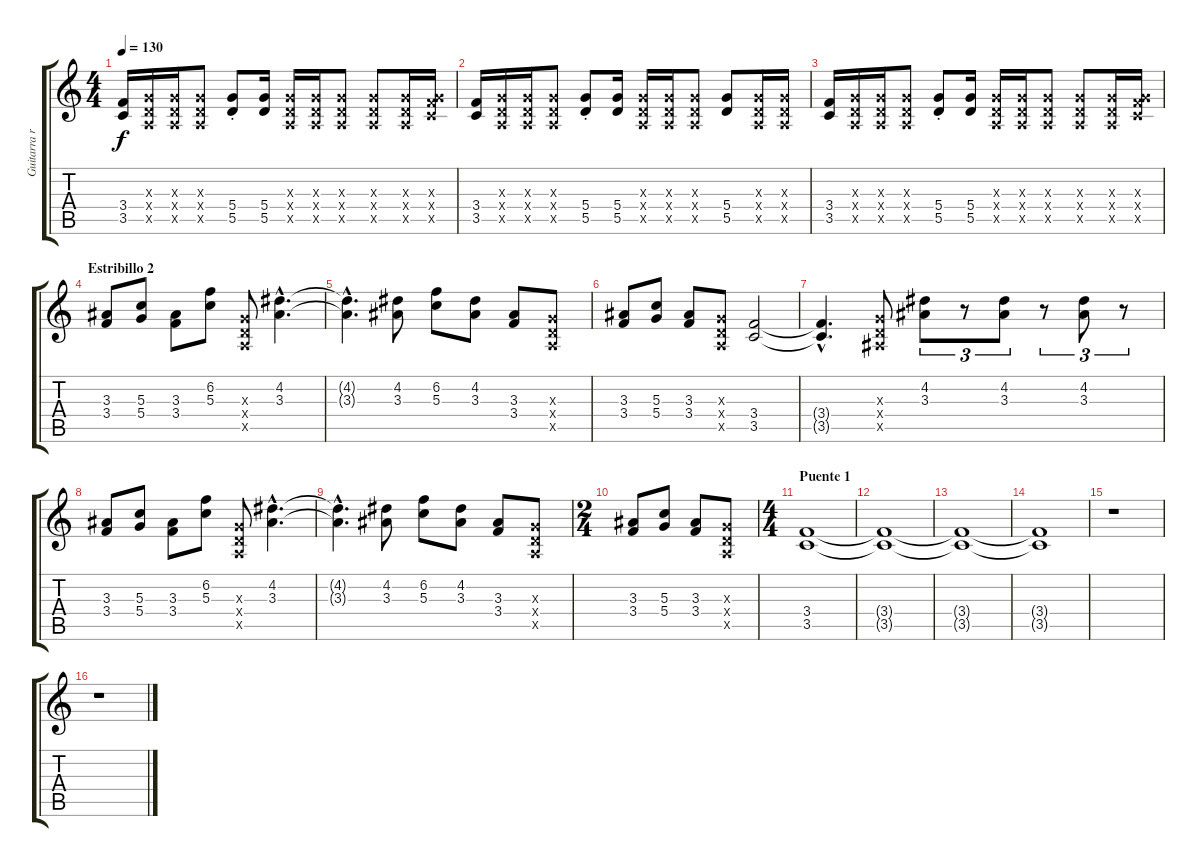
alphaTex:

\track ("Guitarra rítmica" "Guitarra r") {instrument distortionguitar}
\staff {score tabs}
\tuning (E4 B3 G3 D3 A2 E2) {hide}
\ts (4 4)
\tempo 130
\clef g2
\ks c
(3.4 3.5).16{dy f} (0.3{x} 0.4{x} 0.5{x}).16 (0.3{x} 0.4{x} 0.5{x}).16 (0.3{x} 0.4{x} 0.5{x}).8 (5.4{st} 5.5{st}).8 (5.4 5.5).16 (0.3{x} 0.4{x} 0.5{x}).16 (0.3{x} 0.4{x} 0.5{x}).16 (0.3{x} 0.4{x} 0.5{x}).8 (0.3{x} 0.4{x} 0.5{x}).8 (0.3{x} 0.4{x} 0.5{x}).16 (0.3{x} 3.4{x} 3.5{x}).16 |
(3.4 3.5).16 (0.3{x} 0.4{x} 0.5{x}).16 (0.3{x} 0.4{x} 0.5{x}).16 (0.3{x} 0.4{x} 0.5{x}).8 (5.4{st} 5.5{st}).8 (5.4 5.5).16 (0.3{x} 0.4{x} 0.5{x}).16 (0.3{x} 0.4{x} 0.5{x}).16 (0.3{x} 0.4{x} 0.5{x}).8 (5.4 5.5).8 (0.3{x} 0.4{x} 0.5{x}).16 (0.3{x} 0.4{x} 0.5{x}).16 |
(3.4 3.5).16 (0.3{x} 0.4{x} 0.5{x}).16 (0.3{x} 0.4{x} 0.5{x}).16 (0.3{x} 0.4{x} 0.5{x}).8 (5.4{st} 5.5{st}).8 (5.4 5.5).16 (0.3{x} 0.4{x} 0.5{x}).16 (0.3{x} 0.4{x} 0.5{x}).16 (0.3{x} 0.4{x} 0.5{x}).8 (0.3{x} 0.4{x} 0.5{x}).8 (0.3{x} 0.4{x} 0.5{x}).16 (0.3{x} 3.4{x} 3.5{x}).16 |
\section ("" "Estribillo 2")
(3.3 3.4).8 (5.3 5.4).8 (3.3 3.4).8 (6.2 5.3).8 (0.3{x} 0.4{x} 0.5{x}).8 (4.2{hac} 3.3{hac}).4{d} |
(4.2{hac t} 3.3{hac t}).4{d} (4.2 3.3).8 (6.2 5.3).8 (4.2 3.3).8 (3.3 3.4).8 (0.3{x} 0.4{x} 0.5{x}).8 |
(3.3 3.4).8 (5.3 5.4).8 (3.3 3.4).8 (0.3{x} 0.4{x} 0.5{x}).8 (3.4 3.5).2 |
(3.4{hac t} 3.5{hac t}).4{d} (0.3{x} 0.4{x} 1.5{x}).8 (4.2 3.3).8{tu (3 2)} r.8{tu (3 2)} (4.2 3.3).8{tu (3 2)} r.8{tu (3 2)} (4.2 3.3).8{tu (3 2)} r.8{tu (3 2)} |
(3.3 3.4).8 (5.3 5.4).8 (3.3 3.4).8 (6.2 5.3).8 (0.3{x} 0.4{x} 0.5{x}).8 (4.2{hac} 3.3{hac}).4{d} |
(4.2{hac t} 3.3{hac t}).4{d} (4.2 3.3).8 (6.2 5.3).8 (4.2 3.3).8 (3.3 3.4).8 (0.3{x} 0.4{x} 0.5{x}).8 |
\ts (2 4)
(3.3 3.4).8 (5.3 5.4).8 (3.3 3.4).8 (0.3{x} 0.4{x} 0.5{x}).8 |
\ts (4 4)
\section ("" "Puente 1")
(3.4 3.5).1{volume 0} |
(3.4{t} 3.5{t}).1 |
(3.4{t} 3.5{t}).1 |
(3.4{t} 3.5{t}).1 |
r.1 |
r.1
